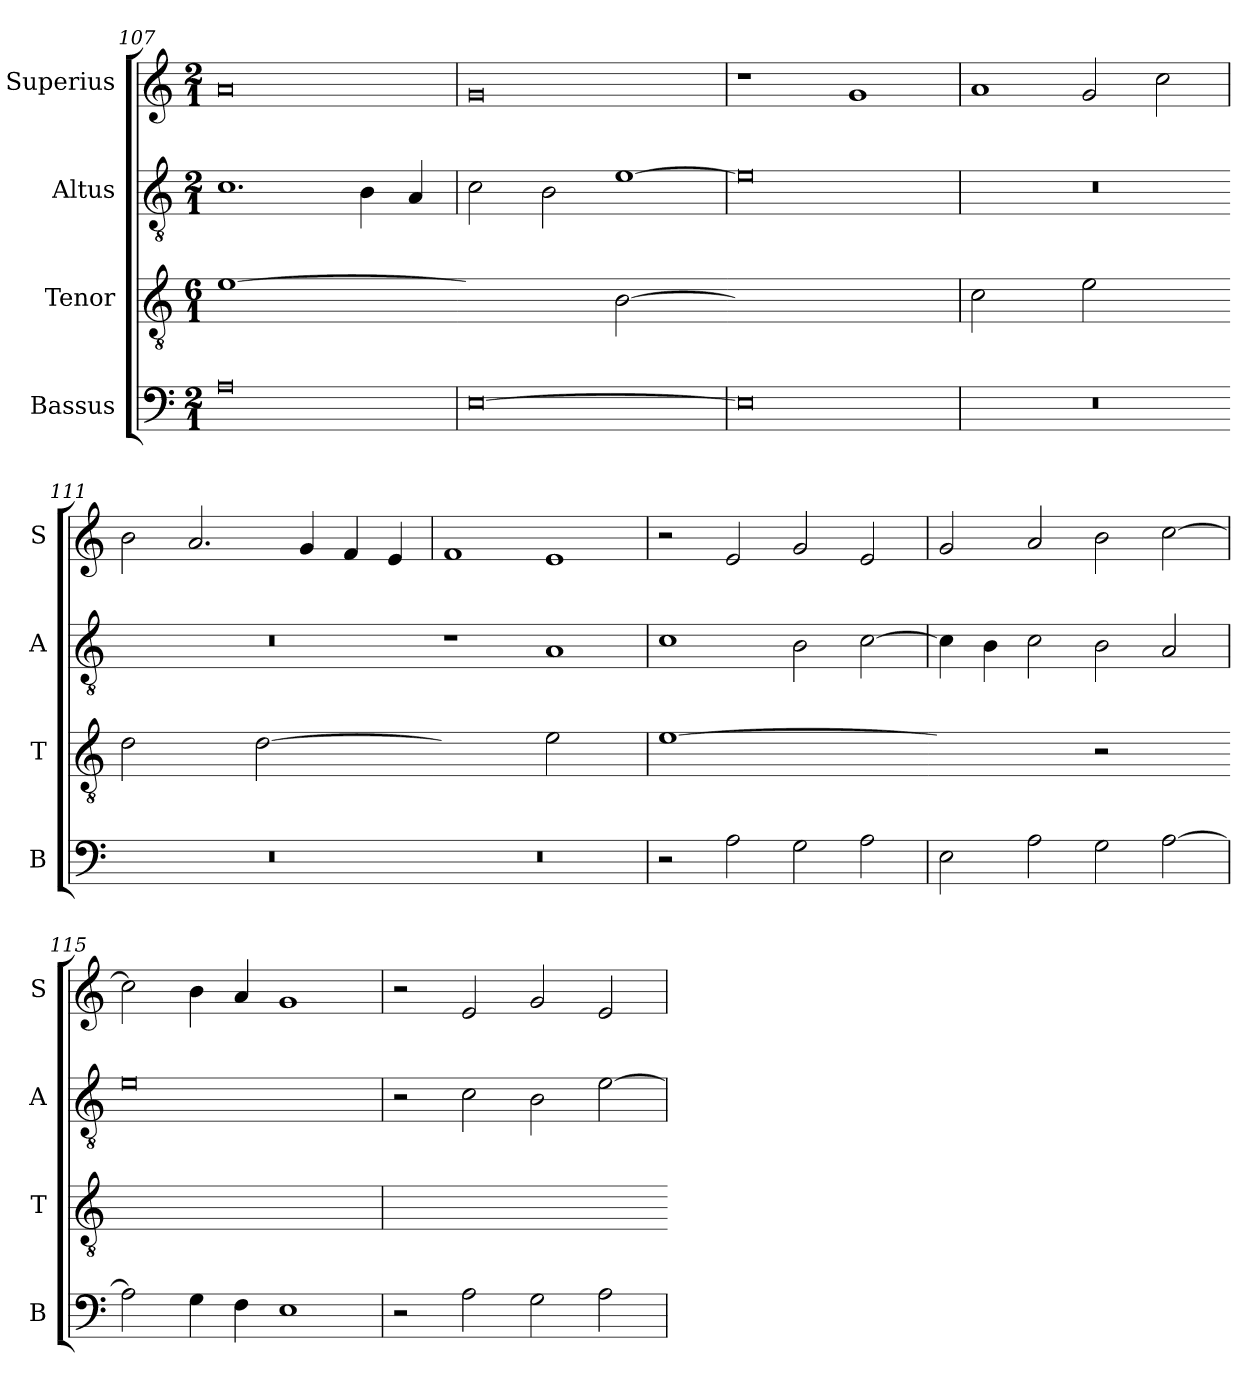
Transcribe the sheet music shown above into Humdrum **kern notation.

**kern	**kern	**kern	**kern
*part4	*part3	*part2	*part1
*staff4	*staff3	*staff2	*staff1
*I"Bassus	*I"Tenor	*I"Altus	*I"Superius
*I'B	*I'T	*I'A	*I'S
*clefF4	*clefGv2	*clefGv2	*clefG2
*k[]	*k[]	*k[]	*k[]
*M2/1	*M6/1	*M2/1	*M2/1
=107	=107	=107	=107
!	!LO:N:vis=1	!	!
0A	[0e	1.c	0a
.	.	4B\	.
.	.	4A/	.
=108	=108-	=108	=108
!	!LO:N:vis=2	!	!
[0E	1eyy]	2c\	0g
.	.	2B\	.
!	!LO:N:vis=2	!	!
.	[1B	[1e	.
=109	=109-	=109	=109
!	!LO:N:vis=1	!	!
0E]	0Byy]	0e]	1r
.	.	.	1g
=110	=110	=110	=110
!	!LO:N:vis=2	!	!
0r	1c	0r	1a
!	!LO:N:vis=2	!	!
.	1e	.	2g/
.	.	.	2cc\
=111	=111-	=111	=111
!	!LO:N:vis=2	!	!
0r	1d	0r	2b\
.	.	.	2.a/
!	!LO:N:vis=2	!	!
.	[1d	.	.
.	.	.	4g/
.	.	.	4f/
.	.	.	4e/
=112	=112-	=112	=112
!	!LO:N:vis=2	!	!
0r	1dyy]	1r	1f
!	!LO:N:vis=2	!	!
.	1e	1A	1e
=113	=113	=113	=113
!	!LO:N:vis=1	!	!
2r	[0e	1c	2r
2A\	.	.	2e/
2G\	.	2B\	2g/
2A\	.	[2c\	2e/
=114	=114-	=114	=114
!	!LO:N:vis=2	!	!
2E\	1eyy]	4c\]	2g/
.	.	4B\	.
2A\	.	2c\	2a/
!	!LO:N:vis=2	!	!
2G\	1r	2B\	2b\
[2A\	.	2A/	[2cc\
=115	=115-	=115	=115
!	!LO:N:vis=1	!	!
2A\]	0ryy	0e	2cc\]
4G\	.	.	4b\
4F\	.	.	4a/
1E	.	.	1g
=116	=116	=116	=116
!	!LO:N:vis=1	!	!
2r	0r	2r	2r
2A\	.	2c\	2e/
2G\	.	2B\	2g/
2A\	.	[2e\	2e/
=	=-	=	=
*-	*-	*-	*-
